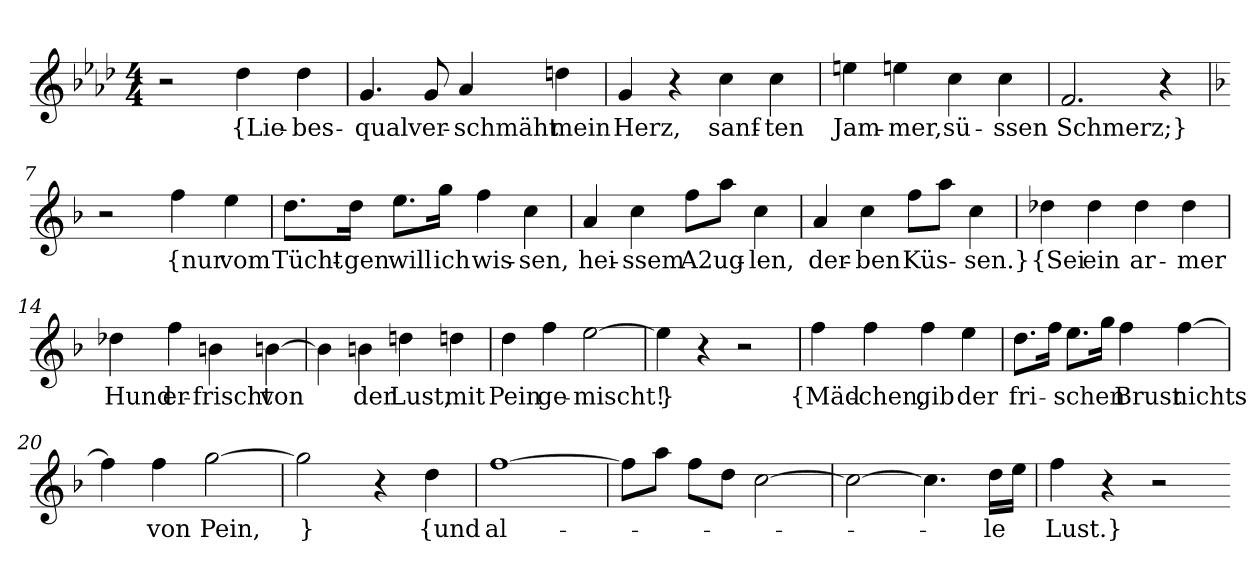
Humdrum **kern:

**kern	**text
*part1	*part1
*staff1	*staff1
*clefG2	*
*k[b-e-a-d-]	*
*M4/4	*
=1	=1
2r	.
4dd-	{Lie-
4dd-	-bes-
=2	=2
4.g	-qual
8g	ver-
4a-	-schmäht
4ddn	mein
=3	=3
4g	Herz,
4r	.
4cc	sanf-
4cc	-ten
=4	=4
4een	Jam-
4een	-mer,
4cc	sü-
4cc	-ssen
=5	=5
2.f	Schmerz;}
4r	.
=7	=7
*k[b-]	*
2r	.
4ff	{nur
4ee	vom
=8	=8
8.dd\L	Tücht-
16dd\Jk	-gen
8.ee\L	will
16gg\Jk	ich
4ff	wis-
4cc	-sen,
=9	=9
4a	hei-
4cc	-ssem
8ff\L	A2ug-
8aa\J	.
4cc	-len,
=10	=10
4a	der-
4cc	-ben
8ff\L	Küs-
8aa\J	.
4cc	-sen.}
=13	=13
4dd-X	{Sei
4dd-	ein
4dd-	ar-
4dd-	-mer
=14	=14
4dd-X	Hund
4ff	er-
4bn	-frischt
[4bn	von
=15	=15
4bn]	.
4bn	der
4ddn	Lust,
4ddn	mit
=16	=16
4dd	Pein
4ff	ge-
[2ee	-mischt!
=17	=17
4ee]	}
4r	.
2r	.
=18	=18
4ff	{Mäd-
4ff	-chen,
4ff	gib
4ee	der
=19	=19
8.dd\L	fri-
16ff\Jk	.
8.ee\L	-schen
16gg\Jk	.
4ff	Brust
[4ff	nichts
=20	=20
4ff]	.
4ff	von
[2gg	Pein,
=21	=21
2gg]	}
4r	.
4dd	{und
=22	=22
[1ff	al-
=23	=23
8ff\L]	.
8aa\J	.
8ff\L	.
8dd\J	.
[2cc	.
=24	=24
2cc_	.
4.cc]	.
16dd\LL	-le
16ee\JJ	.
=25	=25
4ff	Lust.}
4r	.
2r	.
=-	=-
*-	*-
